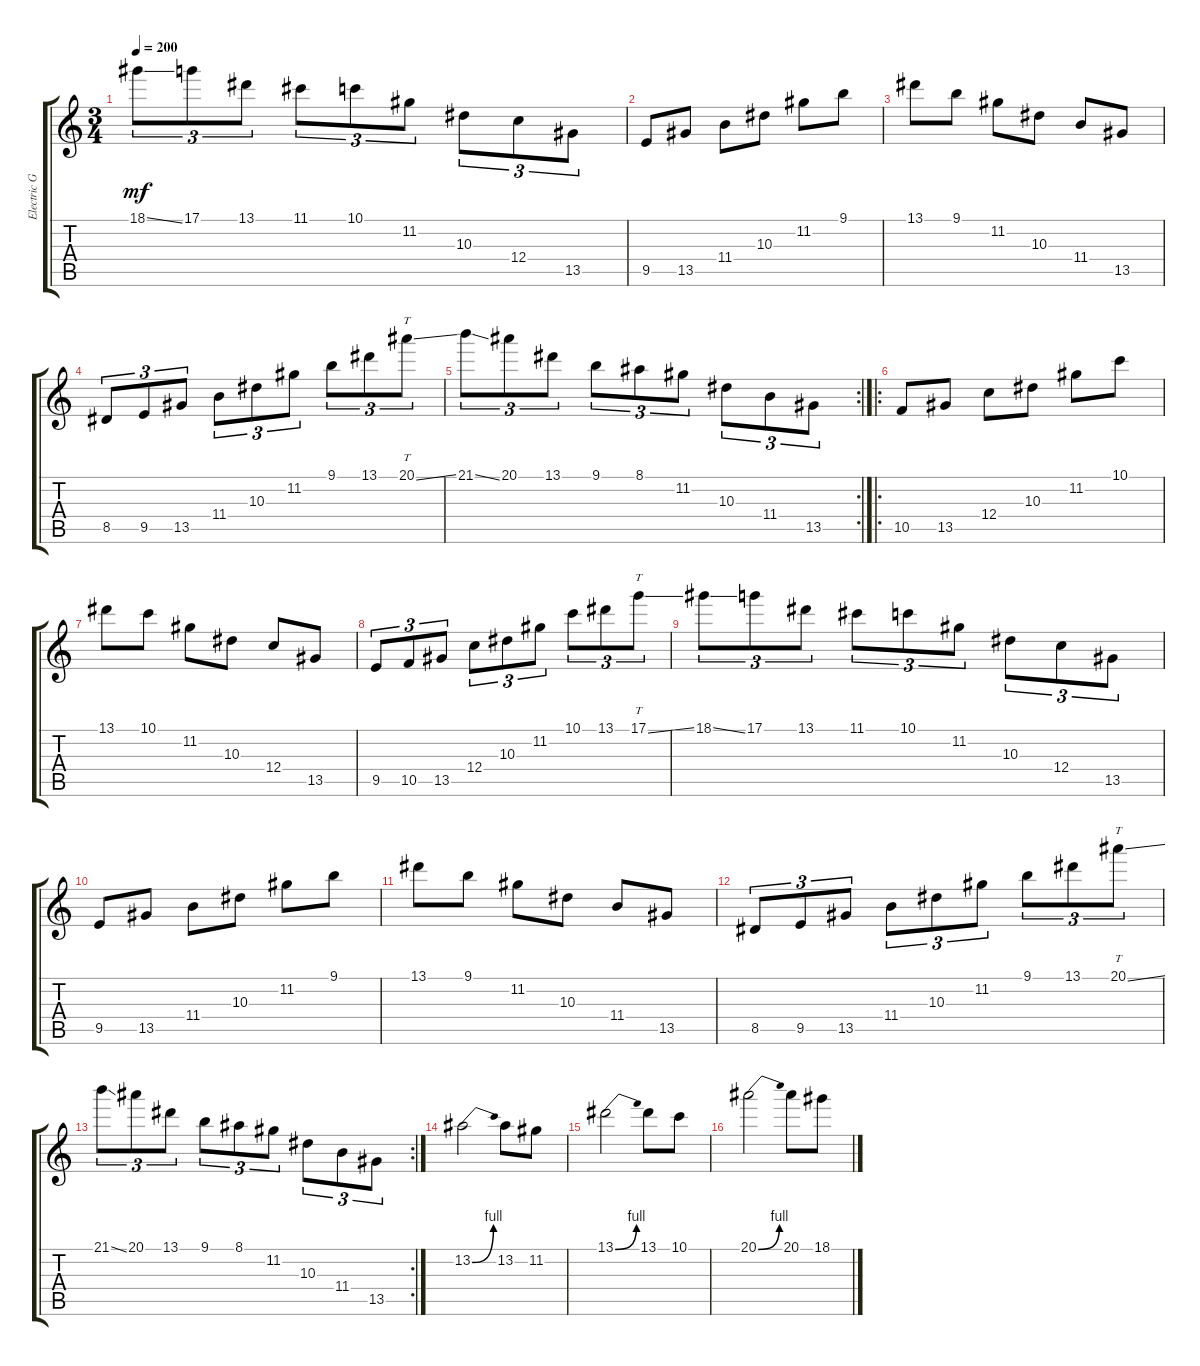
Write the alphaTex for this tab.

\track ("Electric Guitar" "Electric G") {instrument distortionguitar}
\staff {score tabs}
\tuning (D4 A3 F3 C3 G2 C2) {hide}
\ts (3 4)
\tempo 200
\clef g2
\ks c
18.1{ss}.8{tu (3 2) dy mf} 17.1.8{tu (3 2)} 13.1.8{tu (3 2)} 11.1.8{tu (3 2)} 10.1.8{tu (3 2)} 11.2.8{tu (3 2)} 10.3.8{tu (3 2)} 12.4.8{tu (3 2)} 13.5.8{tu (3 2)} |
9.5.8 13.5.8 11.4.8 10.3.8 11.2.8 9.1.8 |
13.1.8 9.1.8 11.2.8 10.3.8 11.4.8 13.5.8 |
8.5.8{tu (3 2)} 9.5.8{tu (3 2)} 13.5.8{tu (3 2)} 11.4.8{tu (3 2)} 10.3.8{tu (3 2)} 11.2.8{tu (3 2)} 9.1.8{tu (3 2)} 13.1.8{tu (3 2)} 20.1{ss}.8{tt tu (3 2)} |
\rc 2
21.1{ss}.8{tu (3 2)} 20.1.8{tu (3 2)} 13.1.8{tu (3 2)} 9.1.8{tu (3 2)} 8.1.8{tu (3 2)} 11.2.8{tu (3 2)} 10.3.8{tu (3 2)} 11.4.8{tu (3 2)} 13.5.8{tu (3 2)} |
\ro
10.5.8 13.5.8 12.4.8 10.3.8 11.2.8 10.1.8 |
13.1.8 10.1.8 11.2.8 10.3.8 12.4.8 13.5.8 |
9.5.8{tu (3 2)} 10.5.8{tu (3 2)} 13.5.8{tu (3 2)} 12.4.8{tu (3 2)} 10.3.8{tu (3 2)} 11.2.8{tu (3 2)} 10.1.8{tu (3 2)} 13.1.8{tu (3 2)} 17.1{ss}.8{tt tu (3 2)} |
18.1{ss}.8{tu (3 2)} 17.1.8{tu (3 2)} 13.1.8{tu (3 2)} 11.1.8{tu (3 2)} 10.1.8{tu (3 2)} 11.2.8{tu (3 2)} 10.3.8{tu (3 2)} 12.4.8{tu (3 2)} 13.5.8{tu (3 2)} |
9.5.8 13.5.8 11.4.8 10.3.8 11.2.8 9.1.8 |
13.1.8 9.1.8 11.2.8 10.3.8 11.4.8 13.5.8 |
8.5.8{tu (3 2)} 9.5.8{tu (3 2)} 13.5.8{tu (3 2)} 11.4.8{tu (3 2)} 10.3.8{tu (3 2)} 11.2.8{tu (3 2)} 9.1.8{tu (3 2)} 13.1.8{tu (3 2)} 20.1{ss}.8{tt tu (3 2)} |
\rc 2
21.1{ss}.8{tu (3 2)} 20.1.8{tu (3 2)} 13.1.8{tu (3 2)} 9.1.8{tu (3 2)} 8.1.8{tu (3 2)} 11.2.8{tu (3 2)} 10.3.8{tu (3 2)} 11.4.8{tu (3 2)} 13.5.8{tu (3 2)} |
13.2{be (bend 0 0 60 4)}.2 13.2.8 11.2.8 |
13.1{be (bend 0 0 60 4)}.2 13.1.8 10.1.8 |
20.1{be (bend 0 0 60 4)}.2 20.1.8 18.1.8
